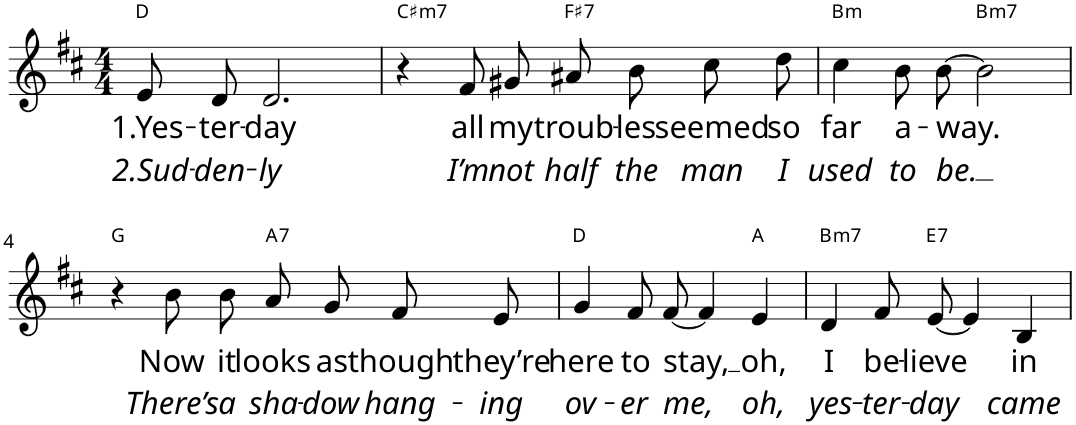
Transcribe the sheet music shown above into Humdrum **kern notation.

**kern	**text	**text	**harte
*part1	*part1	*part1	*part1
*staff1	*staff1	*staff1	*
*I"P1	*	*	*
*clefG2	*	*	*
*k[f#c#]	*	*	*
*M4/4	*	*	*
=1	=1	=1	=1
!	!LO:LY:b	!LO:LY:b	!
8e/L	1.Yes-	2.Sud-	D:maj
!	!LO:LY:b	!LO:LY:b	!
8d/J	-ter-	-den-	.
!	!LO:LY:b	!LO:LY:b	!
2.d/	-day	-ly	.
=2	=2	=2	=2
!	!	!	!LO:H:kt=m7
4r	.	.	C#:min7
!	!LO:LY:b	!LO:LY:b	!
8f#/L	all	I’m	.
!	!LO:LY:b	!LO:LY:b	!
8g#X/J	my	not	.
!	!LO:LY:b	!LO:LY:b	!LO:H:kt=7
8a#X/L	troub-	half	F#:7
!	!LO:LY:b	!LO:LY:b	!
8b/J	-les	the	.
!	!LO:LY:b	!LO:LY:b	!
8cc#\L	seemed	man	.
!	!LO:LY:b	!LO:LY:b	!
8dd\J	so	I	.
=3	=3	=3	=3
!	!LO:LY:b	!LO:LY:b	!LO:H:kt=m
4cc#\	far	used	B:min
!	!LO:LY:b	!LO:LY:b	!
8b\L	a-	to	.
!	!LO:LY:b	!LO:LY:b	!
[8b\J	-way.	be.	.
!	!	!	!LO:H:kt=m7
2b\]	.	.	B:min7
!!LO:LB:g=z
=4	=4	=4	=4
4r	.	.	G:maj
!	!LO:LY:b	!LO:LY:b	!
8b\L	Now	There’s	.
!	!LO:LY:b	!LO:LY:b	!
8b\J	it	a	.
!	!LO:LY:b	!LO:LY:b	!LO:H:kt=7
8a/L	looks	sha-	A:7
!	!LO:LY:b	!LO:LY:b	!
8g/J	as	-dow	.
!	!LO:LY:b	!LO:LY:b	!
8f#/L	though	hang-	.
!	!LO:LY:b	!LO:LY:b	!
8e/J	they’re	-ing	.
=5	=5	=5	=5
!	!LO:LY:b	!LO:LY:b	!
4g/	here	ov-	D:maj
!	!LO:LY:b	!LO:LY:b	!
8f#/L	to	-er	.
!	!LO:LY:b	!LO:LY:b	!
[8f#/J	stay,	me,	.
4f#/]	.	.	.
!	!LO:LY:b	!LO:LY:b	!
4e/	oh,	oh,	A:maj
=6	=6	=6	=6
!	!LO:LY:b	!LO:LY:b	!LO:H:kt=m7
4d/	I	yes-	B:min7
!	!LO:LY:b	!LO:LY:b	!
8f#/	be-	-ter-	.
!	!LO:LY:b	!LO:LY:b	!LO:H:kt=7
[8e/	-lieve	-day	E:7
4e/]	.	.	.
!	!LO:LY:b	!LO:LY:b	!
4B/	in	came	.
=	=	=	=
*-	*-	*-	*-
